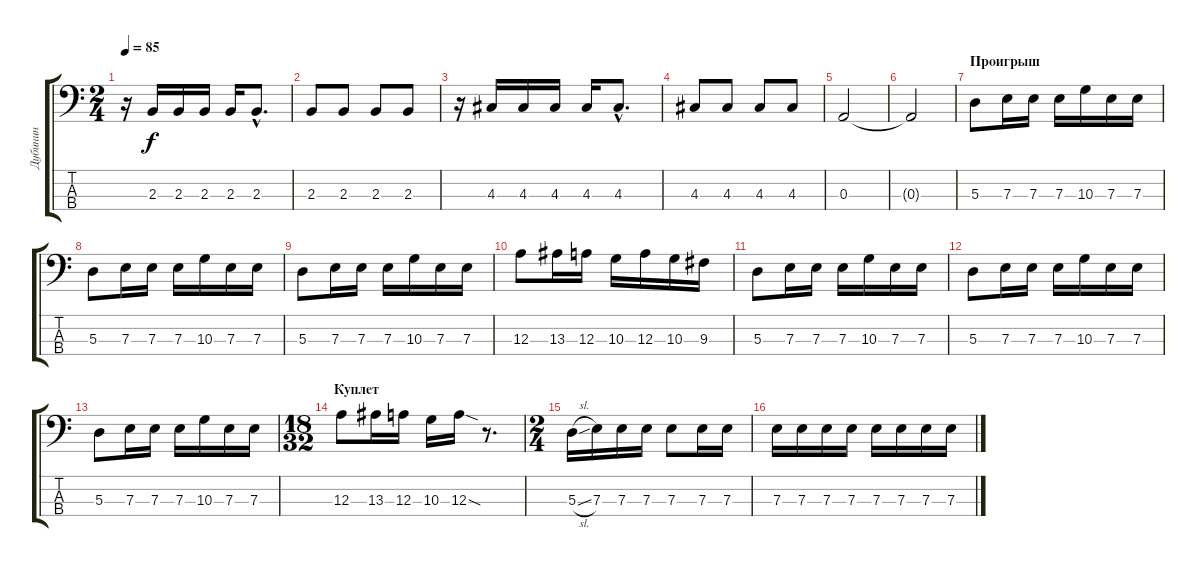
\track ("Дубинин" "Дубинин") {instrument electricbassfinger}
\staff {score tabs}
\tuning (G2 D2 A1 E1) {hide}
\ts (2 4)
\tempo 85
\clef f4
\ks c
r.16{dy f} 2.3.16 2.3.16 2.3.16 2.3.16 2.3{hac}.8{d} |
2.3.8 2.3.8 2.3.8 2.3.8 |
r.16 4.3.16 4.3.16 4.3.16 4.3.16 4.3{hac}.8{d} |
4.3.8 4.3.8 4.3.8 4.3.8 |
0.3.2 |
0.3{t}.2 |
\section ("" "Проигрыш")
5.3.8 7.3.16 7.3.16 7.3.16 10.3.16 7.3.16 7.3.16 |
5.3.8 7.3.16 7.3.16 7.3.16 10.3.16 7.3.16 7.3.16 |
5.3.8 7.3.16 7.3.16 7.3.16 10.3.16 7.3.16 7.3.16 |
12.3.8 13.3.16 12.3.16 10.3.16 12.3.16 10.3.16 9.3.16 |
5.3.8 7.3.16 7.3.16 7.3.16 10.3.16 7.3.16 7.3.16 |
5.3.8 7.3.16 7.3.16 7.3.16 10.3.16 7.3.16 7.3.16 |
5.3.8 7.3.16 7.3.16 7.3.16 10.3.16 7.3.16 7.3.16 |
\ts (18 32)
\section ("" "Куплет")
12.3.8 13.3.16 12.3.16 10.3.16 12.3{sod}.16 r.8{d} |
\ts (2 4)
5.3{sl}.16 7.3.16 7.3.16 7.3.16 7.3.8 7.3.16 7.3.16 |
7.3.16 7.3.16 7.3.16 7.3.16 7.3.16 7.3.16 7.3.16 7.3.16
